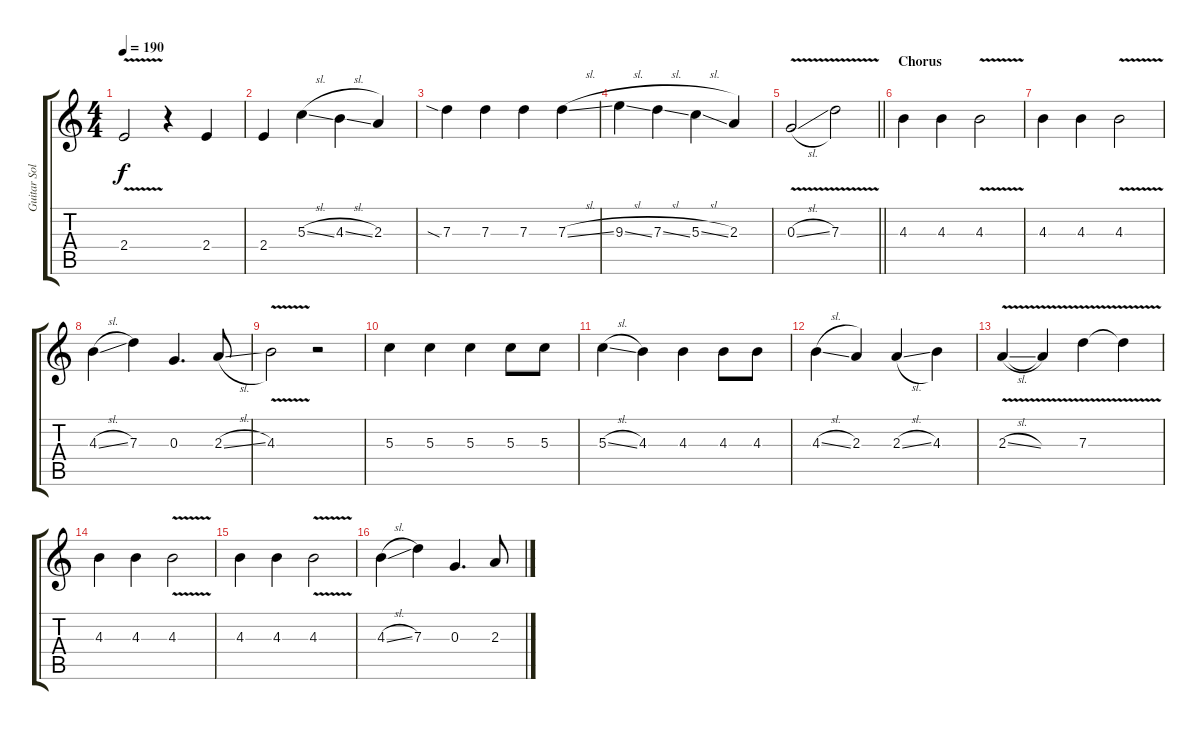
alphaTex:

\track ("Guitar Solo" "Guitar Sol") {instrument overdrivenguitar}
\staff {score tabs}
\tuning (E4 B3 G3 D3 A2 E2) {hide}
\ts (4 4)
\tempo 190
\clef g2
\ks c
2.4{v}.2{dy f} r.4 2.4.4 |
2.4.4 5.3{sl}.4 4.3{sl}.4 2.3.4 |
7.3{sia}.4 7.3.4 7.3.4 7.3{sl}.4 |
9.3{sl}.4 7.3{sl}.4 5.3{sl}.4 2.3.4 |
\barLineRight lightlight
0.3{v sl}.2 7.3{v}.2 |
\section ("" "Chorus")
4.3.4 4.3.4 4.3{v}.2 |
4.3.4 4.3.4 4.3{v}.2 |
4.3{sl}.4 7.3.4 0.3.4{d} 2.3{sl}.8 |
4.3{v}.2 r.2 |
5.3.4 5.3.4 5.3.4 5.3.8 5.3.8 |
5.3{sl}.4 4.3.4 4.3.4 4.3.8 4.3.8 |
4.3{sl}.4 2.3.4 2.3{sl}.4 4.3.4 |
2.3{v sl}.4 2.3{t}.4 7.3{v}.4 7.3{t}.4 |
4.3.4 4.3.4 4.3{v}.2 |
4.3.4 4.3.4 4.3{v}.2 |
4.3{sl}.4 7.3.4 0.3.4{d} 2.3{sl}.8
